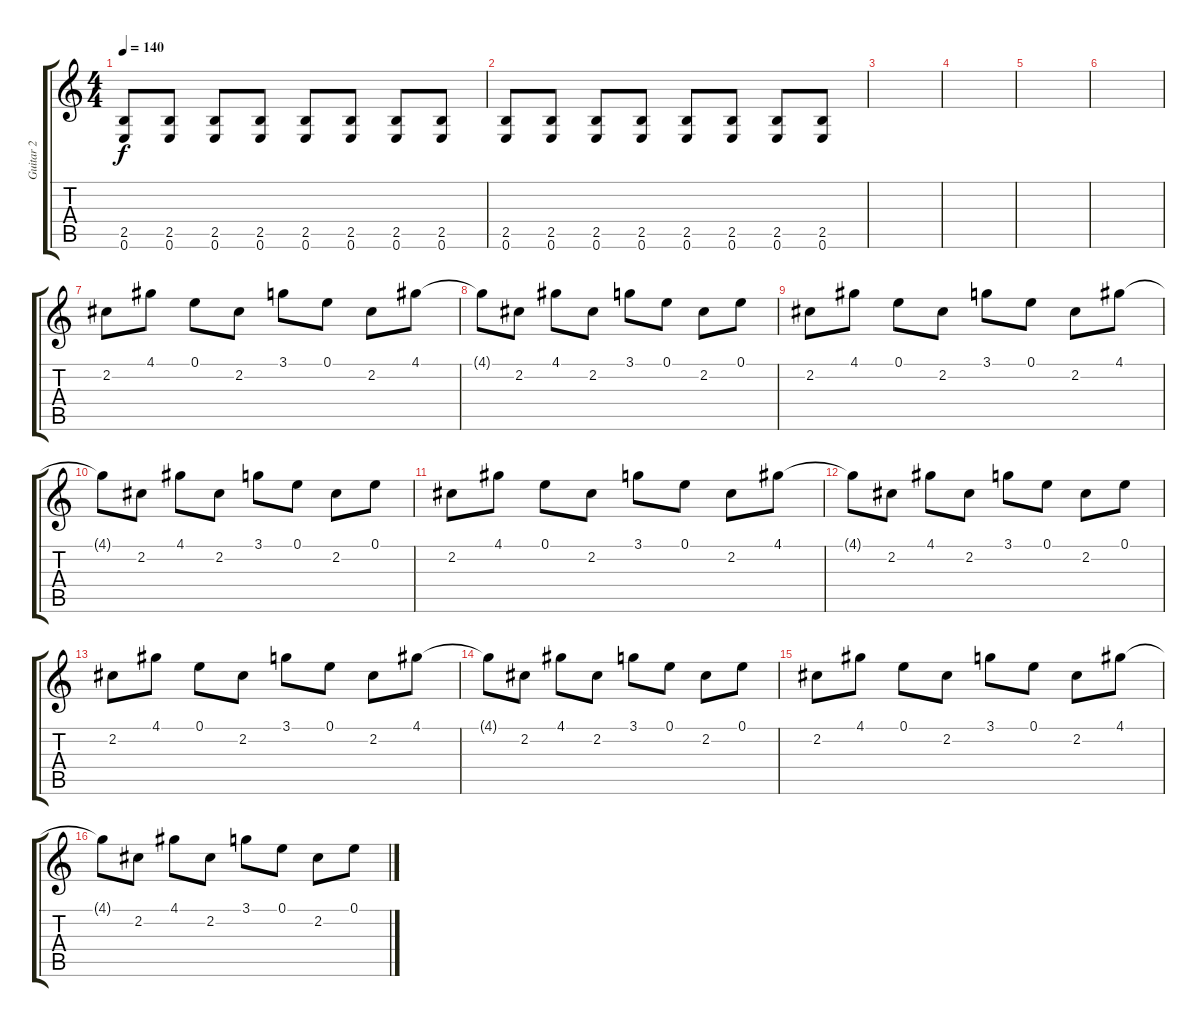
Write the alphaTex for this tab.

\track ("Guitar 2" "Guitar 2") {instrument overdrivenguitar}
\staff {score tabs}
\tuning (E4 B3 G3 D3 A2 E2) {hide}
\ts (4 4)
\tempo 140
\clef g2
\ks c
(2.5 0.6).8{dy f} (2.5 0.6).8 (2.5 0.6).8 (2.5 0.6).8 (2.5 0.6).8 (2.5 0.6).8 (2.5 0.6).8 (2.5 0.6).8 |
(2.5 0.6).8 (2.5 0.6).8 (2.5 0.6).8 (2.5 0.6).8 (2.5 0.6).8 (2.5 0.6).8 (2.5 0.6).8 (2.5 0.6).8 |
|
|
|
|
2.2.8 4.1.8 0.1.8 2.2.8 3.1.8 0.1.8 2.2.8 4.1.8 |
4.1{t}.8 2.2.8 4.1.8 2.2.8 3.1.8 0.1.8 2.2.8 0.1.8 |
2.2.8 4.1.8 0.1.8 2.2.8 3.1.8 0.1.8 2.2.8 4.1.8 |
4.1{t}.8 2.2.8 4.1.8 2.2.8 3.1.8 0.1.8 2.2.8 0.1.8 |
2.2.8 4.1.8 0.1.8 2.2.8 3.1.8 0.1.8 2.2.8 4.1.8 |
4.1{t}.8 2.2.8 4.1.8 2.2.8 3.1.8 0.1.8 2.2.8 0.1.8 |
2.2.8 4.1.8 0.1.8 2.2.8 3.1.8 0.1.8 2.2.8 4.1.8 |
4.1{t}.8 2.2.8 4.1.8 2.2.8 3.1.8 0.1.8 2.2.8 0.1.8 |
2.2.8 4.1.8 0.1.8 2.2.8 3.1.8 0.1.8 2.2.8 4.1.8 |
4.1{t}.8 2.2.8 4.1.8 2.2.8 3.1.8 0.1.8 2.2.8 0.1.8
